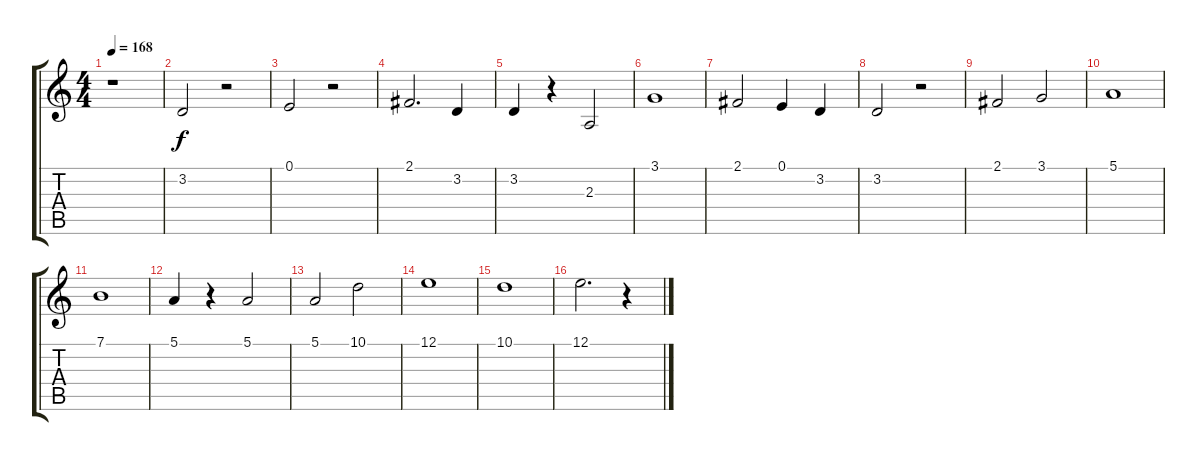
\track "" {instrument clarinet}
\staff {score tabs}
\tuning (E4 B3 G3 D3 A2 E2) {hide}
\ts (4 4)
\tempo 168
\clef g2
\ks c
r.1{dy f} |
3.2.2 r.2 |
0.1.2 r.2 |
2.1.2{d} 3.2.4 |
3.2.4 r.4 2.3.2 |
3.1.1 |
2.1.2 0.1.4 3.2.4 |
3.2.2 r.2 |
2.1.2 3.1.2 |
5.1.1 |
7.1.1 |
5.1.4 r.4 5.1.2 |
5.1.2 10.1.2 |
12.1.1 |
10.1.1 |
12.1.2{d} r.4
